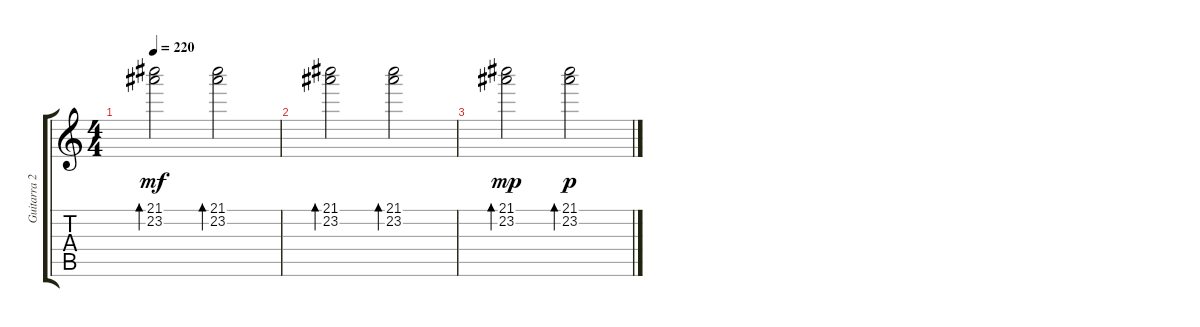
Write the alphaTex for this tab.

\track ("Guitarra 2" "Guitarra 2") {instrument electricguitarclean}
\staff {score tabs}
\tuning (E4 B3 G3 D3 A2 E2) {hide}
\ts (4 4)
\tempo 220
\clef g2
\ks c
(21.1 23.2).2{bd 480 dy mf} (21.1 23.2).2{bd 480} |
(21.1 23.2).2{bd 480} (21.1 23.2).2{bd 480} |
(21.1 23.2).2{bd 480 dy mp} (21.1 23.2).2{bd 480 dy p}
